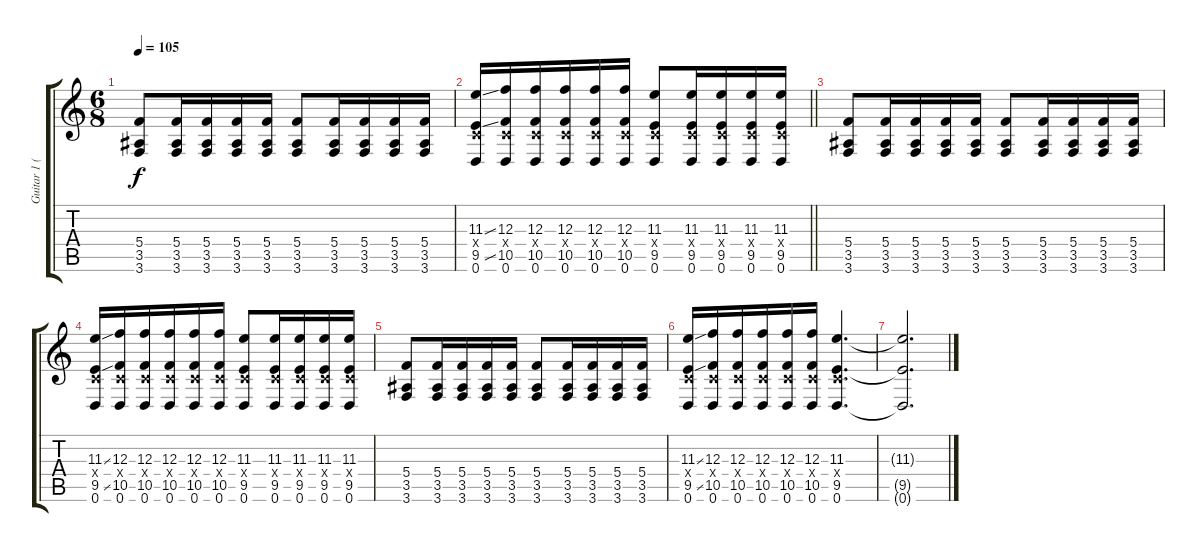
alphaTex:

\track ("Guitar 1 (Rhythm)" "Guitar 1 (") {instrument distortionguitar}
\staff {score tabs}
\tuning (D4 A3 F3 C3 G2 D2) {hide}
\ts (6 8)
\tempo 105
\clef g2
\ks c
(5.4 3.5 3.6).8{dy f} (5.4 3.5 3.6).16 (5.4 3.5 3.6).16 (5.4 3.5 3.6).16 (5.4 3.5 3.6).16 (5.4 3.5 3.6).8 (5.4 3.5 3.6).16 (5.4 3.5 3.6).16 (5.4 3.5 3.6).16 (5.4 3.5 3.6).16 |
\barLineRight lightlight
(11.3{ss} 0.4{x} 9.5{ss} 0.6).16 (12.3 0.4{x} 10.5 0.6).16 (12.3 0.4{x} 10.5 0.6).16 (12.3 0.4{x} 10.5 0.6).16 (12.3 0.4{x} 10.5 0.6).16 (12.3 0.4{x} 10.5 0.6).16 (11.3 0.4{x} 9.5 0.6).8 (11.3 0.4{x} 9.5 0.6).16 (11.3 0.4{x} 9.5 0.6).16 (11.3 0.4{x} 9.5 0.6).16 (11.3 0.4{x} 9.5 0.6).16 |
(5.4 3.5 3.6).8 (5.4 3.5 3.6).16 (5.4 3.5 3.6).16 (5.4 3.5 3.6).16 (5.4 3.5 3.6).16 (5.4 3.5 3.6).8 (5.4 3.5 3.6).16 (5.4 3.5 3.6).16 (5.4 3.5 3.6).16 (5.4 3.5 3.6).16 |
(11.3{ss} 0.4{x} 9.5{ss} 0.6).16 (12.3 0.4{x} 10.5 0.6).16 (12.3 0.4{x} 10.5 0.6).16 (12.3 0.4{x} 10.5 0.6).16 (12.3 0.4{x} 10.5 0.6).16 (12.3 0.4{x} 10.5 0.6).16 (11.3 0.4{x} 9.5 0.6).8 (11.3 0.4{x} 9.5 0.6).16 (11.3 0.4{x} 9.5 0.6).16 (11.3 0.4{x} 9.5 0.6).16 (11.3 0.4{x} 9.5 0.6).16 |
(5.4 3.5 3.6).8 (5.4 3.5 3.6).16 (5.4 3.5 3.6).16 (5.4 3.5 3.6).16 (5.4 3.5 3.6).16 (5.4 3.5 3.6).8 (5.4 3.5 3.6).16 (5.4 3.5 3.6).16 (5.4 3.5 3.6).16 (5.4 3.5 3.6).16 |
(11.3{ss} 0.4{x} 9.5{ss} 0.6).16 (12.3 0.4{x} 10.5 0.6).16 (12.3 0.4{x} 10.5 0.6).16 (12.3 0.4{x} 10.5 0.6).16 (12.3 0.4{x} 10.5 0.6).16 (12.3 0.4{x} 10.5 0.6).16 (11.3 0.4{x} 9.5 0.6).4{d} |
(11.3{t} 9.5{t} 0.6{t}).2{d}
